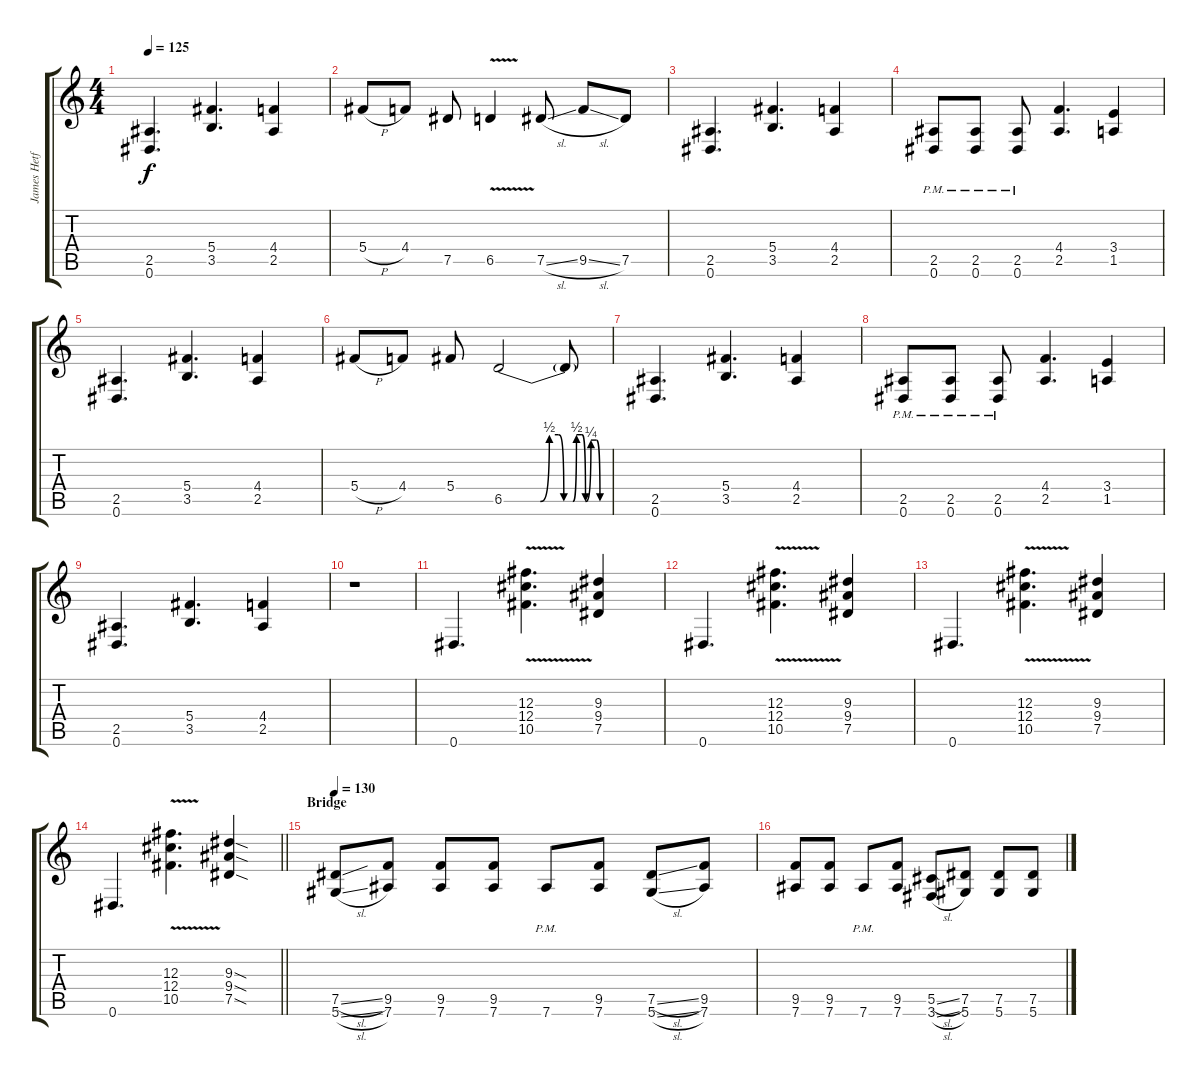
\track ("James Hetfield" "James Hetf") {instrument distortionguitar}
\staff {score tabs}
\tuning (Eb4 Bb3 Gb3 Db3 Ab2 Eb2) {hide}
\ts (4 4)
\tempo 125
\clef g2
\ks c
(2.5 0.6).4{d dy f} (5.4 3.5).4{d} (4.4 2.5).4 |
5.4{h}.8 4.4.8 7.5.8 6.5{v}.4 7.5{sl}.8 9.5{sl}.8 7.5.8 |
(2.5 0.6).4{d} (5.4 3.5).4{d} (4.4 2.5).4 |
(2.5{pm} 0.6{pm}).8 (2.5{pm} 0.6{pm}).8 (2.5{pm} 0.6{pm}).8 (4.4 2.5).4{d} (3.4 1.5).4 |
(2.5 0.6).4{d} (5.4 3.5).4{d} (4.4 2.5).4 |
5.4{h}.8 4.4.8 5.4.8 6.5{be (custom 0 0 20 0 25 2 30 2 33 0 38 0 40 2 43 2 45 0 48 1 51 1 53 0 60 0)}.2 6.5{t}.8 |
(2.5 0.6).4{d} (5.4 3.5).4{d} (4.4 2.5).4 |
(2.5{pm} 0.6{pm}).8 (2.5{pm} 0.6{pm}).8 (2.5{pm} 0.6{pm}).8 (4.4 2.5).4{d} (3.4 1.5).4 |
(2.5 0.6).4{d} (5.4 3.5).4{d} (4.4 2.5).4 |
r.1 |
0.6.4{d} (12.3{v} 12.4{v} 10.5{v}).4{d} (9.3 9.4 7.5).4 |
0.6.4{d} (12.3{v} 12.4{v} 10.5{v}).4{d} (9.3 9.4 7.5).4 |
0.6.4{d} (12.3{v} 12.4{v} 10.5{v}).4{d} (9.3 9.4 7.5).4 |
\barLineRight lightlight
0.6.4{d} (12.3{v} 12.4{v} 10.5{v}).4{d} (9.3{sod} 9.4{sod} 7.5{sod}).4 |
\section ("" "Bridge")
\tempo 130
(7.5{sl} 5.6{sl}).8 (9.5 7.6).8 (9.5 7.6).8 (9.5 7.6).8 7.6{pm}.8 (9.5 7.6).8 (7.5{sl} 5.6{sl}).8 (9.5 7.6).8 |
(9.5 7.6).8 (9.5 7.6).8 7.6{pm}.8 (9.5 7.6).8 (5.5{sl} 3.6{sl}).8 (7.5 5.6).8 (7.5 5.6).8 (7.5 5.6).8
